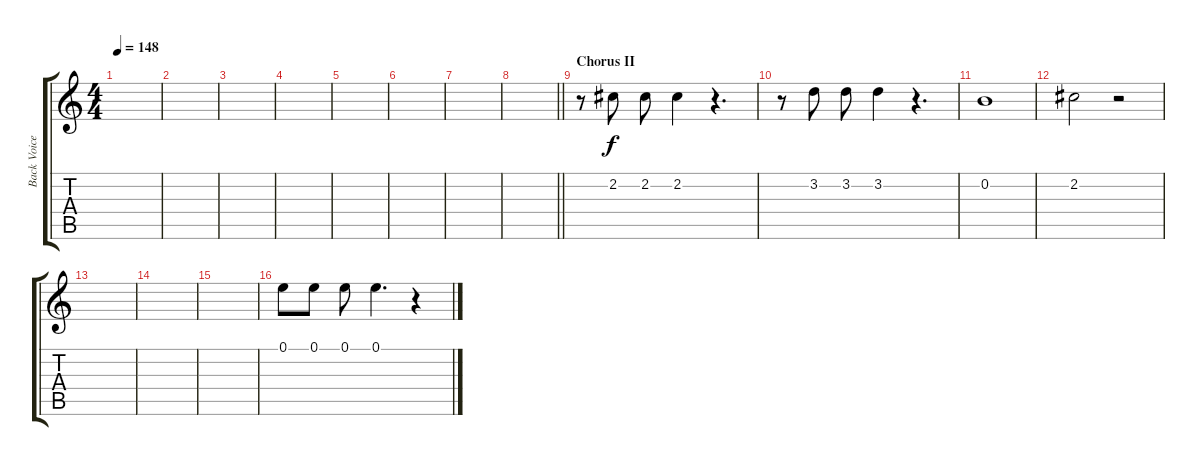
\track ("Back Voice" "Back Voice") {instrument electricguitarclean}
\staff {score tabs}
\tuning (E4 B3 G3 D3 A2 E2) {hide}
\ts (4 4)
\tempo 148
\clef g2
\ks c
|
|
|
|
|
|
|
\barLineRight lightlight
|
\section ("" "Chorus II")
r.8 2.2.8 2.2.8 2.2.4 r.4{d} |
r.8 3.2.8 3.2.8 3.2.4 r.4{d} |
0.2.1 |
2.2.2 r.2 |
|
|
|
0.1.8 0.1.8 0.1.8 0.1.4{d} r.4
